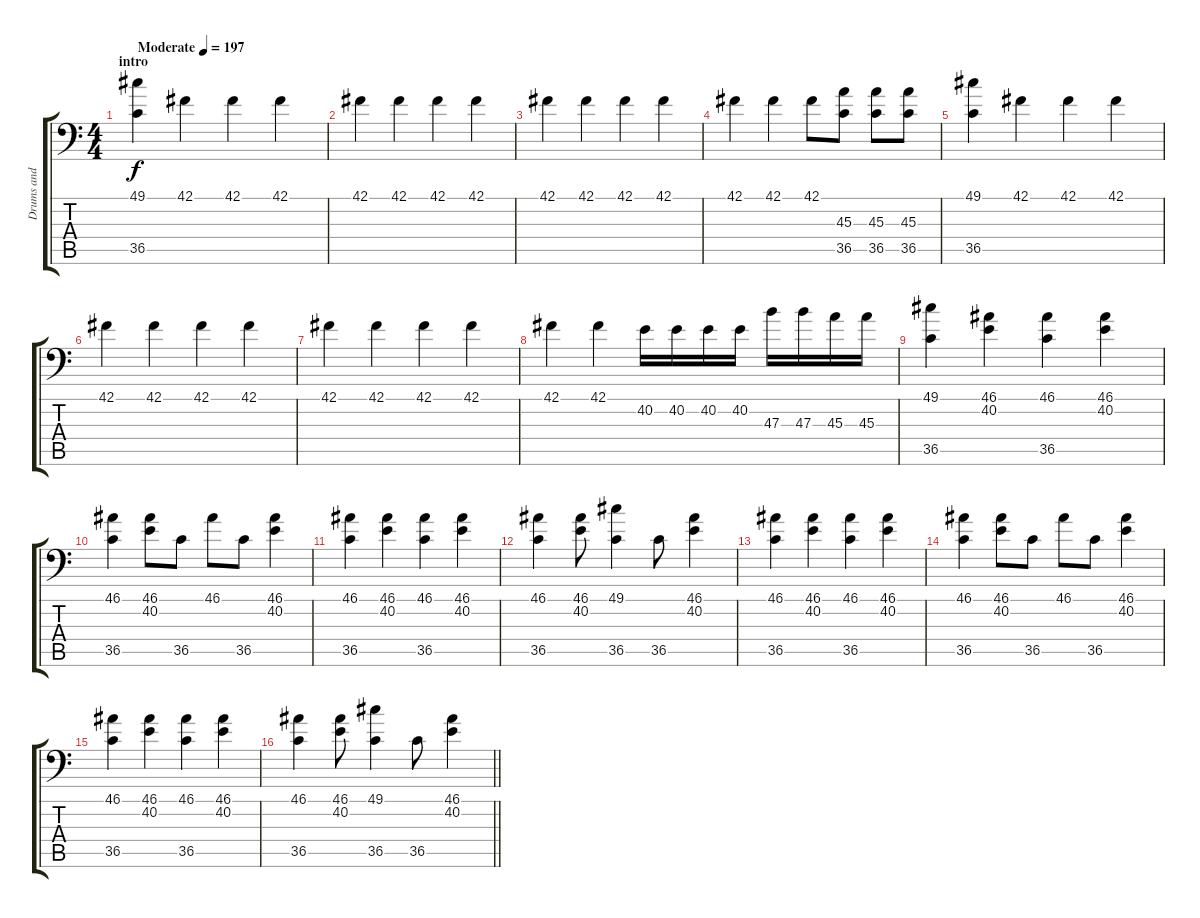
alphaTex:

\track ("Drums and Percussion (Pace)" "Drums and ") {instrument acousticgrandpiano}
\staff {score tabs}
\tuning (C-1 C-1 C-1 C-1 C-1 C-1) {hide}
\ts (4 4)
\section ("" "intro")
\tempo (197 "Moderate")
\clef f4
\ks c
(49.1 36.5).4{dy f instrument acousticgrandpiano} 42.1.4 42.1.4 42.1.4 |
42.1.4 42.1.4 42.1.4 42.1.4 |
42.1.4 42.1.4 42.1.4 42.1.4 |
42.1.4 42.1.4 42.1.8 (45.3 36.5).8 (45.3 36.5).8 (45.3 36.5).8 |
(49.1 36.5).4 42.1.4 42.1.4 42.1.4 |
42.1.4 42.1.4 42.1.4 42.1.4 |
42.1.4 42.1.4 42.1.4 42.1.4 |
42.1.4 42.1.4 40.2.16 40.2.16 40.2.16 40.2.16 47.3.16 47.3.16 45.3.16 45.3.16 |
(49.1 36.5).4 (46.1 40.2).4 (46.1 36.5).4 (46.1 40.2).4 |
(46.1 36.5).4 (46.1 40.2).8 36.5.8 46.1.8 36.5.8 (46.1 40.2).4 |
(46.1 36.5).4 (46.1 40.2).4 (46.1 36.5).4 (46.1 40.2).4 |
(46.1 36.5).4 (46.1 40.2).8 (49.1 36.5).4 36.5.8 (46.1 40.2).4 |
(46.1 36.5).4 (46.1 40.2).4 (46.1 36.5).4 (46.1 40.2).4 |
(46.1 36.5).4 (46.1 40.2).8 36.5.8 46.1.8 36.5.8 (46.1 40.2).4 |
(46.1 36.5).4 (46.1 40.2).4 (46.1 36.5).4 (46.1 40.2).4 |
\barLineRight lightlight
(46.1 36.5).4 (46.1 40.2).8 (49.1 36.5).4 36.5.8 (46.1 40.2).4
